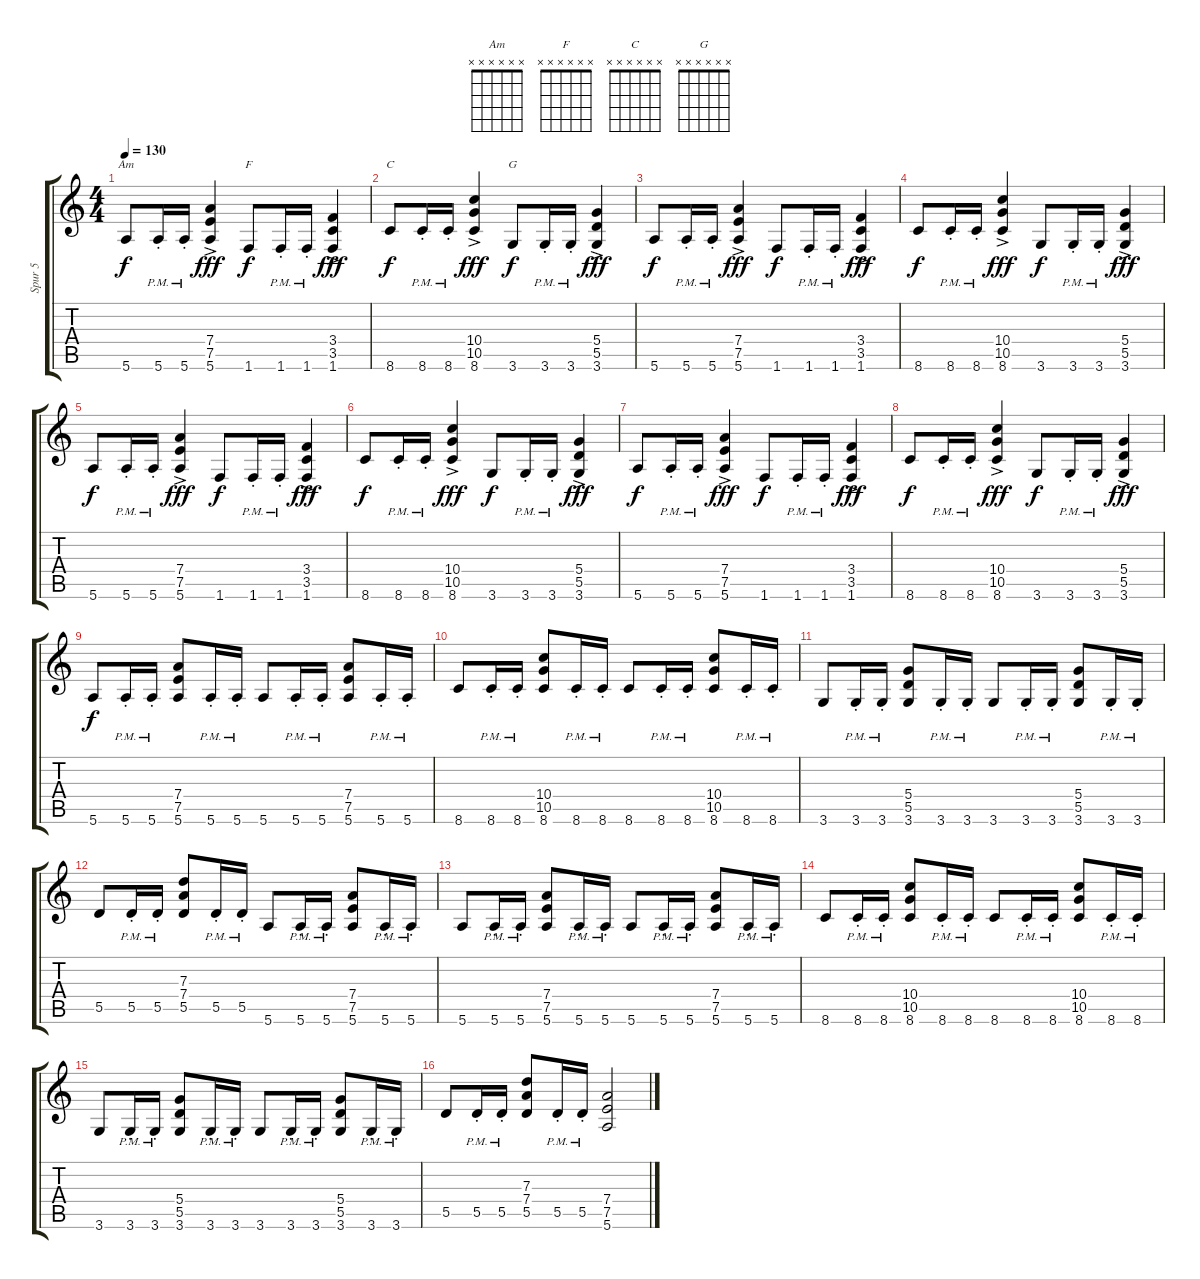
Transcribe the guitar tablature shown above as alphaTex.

\track ("Spur 5" "Spur 5") {instrument overdrivenguitar}
\staff {score tabs}
\tuning (E4 B3 G3 D3 A2 E2) {hide}
\chord ("Am" x x x x x x)
\chord ("F" x x x x x x)
\chord ("C" x x x x x x)
\chord ("G" x x x x x x)
\ts (4 4)
\tempo 130
\clef g2
\ks c
5.6.8{ch "Am" dy f} 5.6{pm st}.16 5.6{pm st}.16 (7.4{ac} 7.5{ac} 5.6{ac}).4{dy fff} 1.6.8{ch "F" dy f} 1.6{pm st}.16 1.6{pm st}.16 (3.4{ac} 3.5{ac} 1.6{ac}).4{dy fff} |
8.6.8{ch "C" dy f} 8.6{pm st}.16 8.6{pm st}.16 (10.4{ac} 10.5{ac} 8.6{ac}).4{dy fff} 3.6.8{ch "G" dy f} 3.6{pm st}.16 3.6{pm st}.16 (5.4{ac} 5.5{ac} 3.6{ac}).4{dy fff} |
5.6.8{dy f} 5.6{pm st}.16 5.6{pm st}.16 (7.4{ac} 7.5{ac} 5.6{ac}).4{dy fff} 1.6.8{dy f} 1.6{pm st}.16 1.6{pm st}.16 (3.4{ac} 3.5{ac} 1.6{ac}).4{dy fff} |
8.6.8{dy f} 8.6{pm st}.16 8.6{pm st}.16 (10.4{ac} 10.5{ac} 8.6{ac}).4{dy fff} 3.6.8{dy f} 3.6{pm st}.16 3.6{pm st}.16 (5.4{ac} 5.5{ac} 3.6{ac}).4{dy fff} |
5.6.8{dy f} 5.6{pm st}.16 5.6{pm st}.16 (7.4{ac} 7.5{ac} 5.6{ac}).4{dy fff} 1.6.8{dy f} 1.6{pm st}.16 1.6{pm st}.16 (3.4{ac} 3.5{ac} 1.6{ac}).4{dy fff} |
8.6.8{dy f} 8.6{pm st}.16 8.6{pm st}.16 (10.4{ac} 10.5{ac} 8.6{ac}).4{dy fff} 3.6.8{dy f} 3.6{pm st}.16 3.6{pm st}.16 (5.4{ac} 5.5{ac} 3.6{ac}).4{dy fff} |
5.6.8{dy f} 5.6{pm st}.16 5.6{pm st}.16 (7.4{ac} 7.5{ac} 5.6{ac}).4{dy fff} 1.6.8{dy f} 1.6{pm st}.16 1.6{pm st}.16 (3.4{ac} 3.5{ac} 1.6{ac}).4{dy fff} |
8.6.8{dy f} 8.6{pm st}.16 8.6{pm st}.16 (10.4{ac} 10.5{ac} 8.6{ac}).4{dy fff} 3.6.8{dy f} 3.6{pm st}.16 3.6{pm st}.16 (5.4{ac} 5.5{ac} 3.6{ac}).4{dy fff} |
5.6.8{dy f} 5.6{pm st}.16 5.6{pm st}.16 (7.4 7.5 5.6).8 5.6{pm st}.16 5.6{pm st}.16 5.6.8 5.6{pm st}.16 5.6{pm st}.16 (7.4 7.5 5.6).8 5.6{pm st}.16 5.6{pm st}.16 |
8.6.8 8.6{pm st}.16 8.6{pm st}.16 (10.4 10.5 8.6).8 8.6{pm st}.16 8.6{pm st}.16 8.6.8 8.6{pm st}.16 8.6{pm st}.16 (10.4 10.5 8.6).8 8.6{pm st}.16 8.6{pm st}.16 |
3.6.8 3.6{pm st}.16 3.6{pm st}.16 (5.4 5.5 3.6).8 3.6{pm st}.16 3.6{pm st}.16 3.6.8 3.6{pm st}.16 3.6{pm st}.16 (5.4 5.5 3.6).8 3.6{pm st}.16 3.6{pm st}.16 |
5.5.8 5.5{pm st}.16 5.5{pm st}.16 (7.3 7.4 5.5).8 5.5{pm st}.16 5.5{pm st}.16 5.6.8 5.6{pm st}.16 5.6{pm st}.16 (7.4 7.5 5.6).8 5.6{pm st}.16 5.6{pm st}.16 |
5.6.8 5.6{pm st}.16 5.6{pm st}.16 (7.4 7.5 5.6).8 5.6{pm st}.16 5.6{pm st}.16 5.6.8 5.6{pm st}.16 5.6{pm st}.16 (7.4 7.5 5.6).8 5.6{pm st}.16 5.6{pm st}.16 |
8.6.8 8.6{pm st}.16 8.6{pm st}.16 (10.4 10.5 8.6).8 8.6{pm st}.16 8.6{pm st}.16 8.6.8 8.6{pm st}.16 8.6{pm st}.16 (10.4 10.5 8.6).8 8.6{pm st}.16 8.6{pm st}.16 |
3.6.8 3.6{pm st}.16 3.6{pm st}.16 (5.4 5.5 3.6).8 3.6{pm st}.16 3.6{pm st}.16 3.6.8 3.6{pm st}.16 3.6{pm st}.16 (5.4 5.5 3.6).8 3.6{pm st}.16 3.6{pm st}.16 |
5.5.8 5.5{pm st}.16 5.5{pm st}.16 (7.3 7.4 5.5).8 5.5{pm st}.16 5.5{pm st}.16 (7.4 7.5 5.6).2
